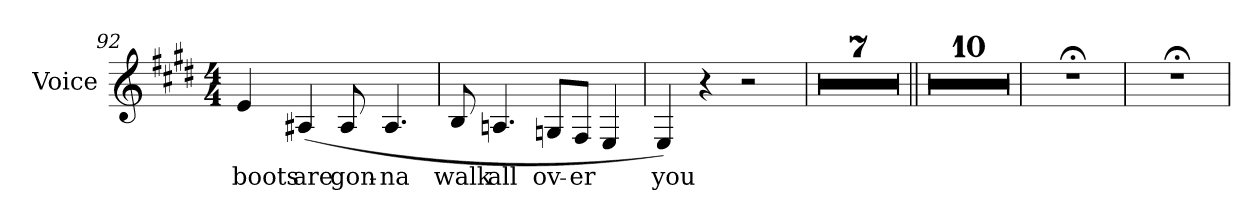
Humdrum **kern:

**kern	**text
*part1	*part1
*staff1	*staff1
*I"Voice	*
*I'Voice	*
*clefG2	*
*k[f#c#g#d#]	*
*E:	*
*M4/4	*
=92	=92
!	!LO:LY:b:color=#000000
4ei/	boots
!	!LO:LY:b:color=#000000
(4A#Xi/	are
!	!LO:LY:b:color=#000000
8A#i/	gon-
!	!LO:LY:b:color=#000000
4.A#i/	-na
=93	=93
!	!LO:LY:b:color=#000000
8Bi/	walk
!	!LO:LY:b:color=#000000
4.Ani/	all
!	!LO:LY:b:color=#000000
8Gni/L	ov-
!	!LO:LY:b:color=#000000
8F#i/J	-er
4Ei/	.
!!LO:LB:g=z
=94	=94
!	!LO:LY:b:color=#000000
4Ei/)	you
4r	.
2r	.
=95	=95
1r	.
=96	=96
1r	.
=97	=97
1r	.
=98	=98
1r	.
=99	=99
1r	.
=100	=100
1r	.
=101	=101
1r	.
=102||	=102||
1r	.
!!LO:PB:g=z
=103	=103
1r	.
=104	=104
1r	.
=105	=105
1r	.
=106	=106
1r	.
=107	=107
1r	.
=108	=108
1r	.
=109	=109
1r	.
=110	=110
1r	.
=111	=111
1r	.
=111X1	=111X1
1r;<	.
=111X2	=111X2
1r;<	.
=	=
*-	*-
